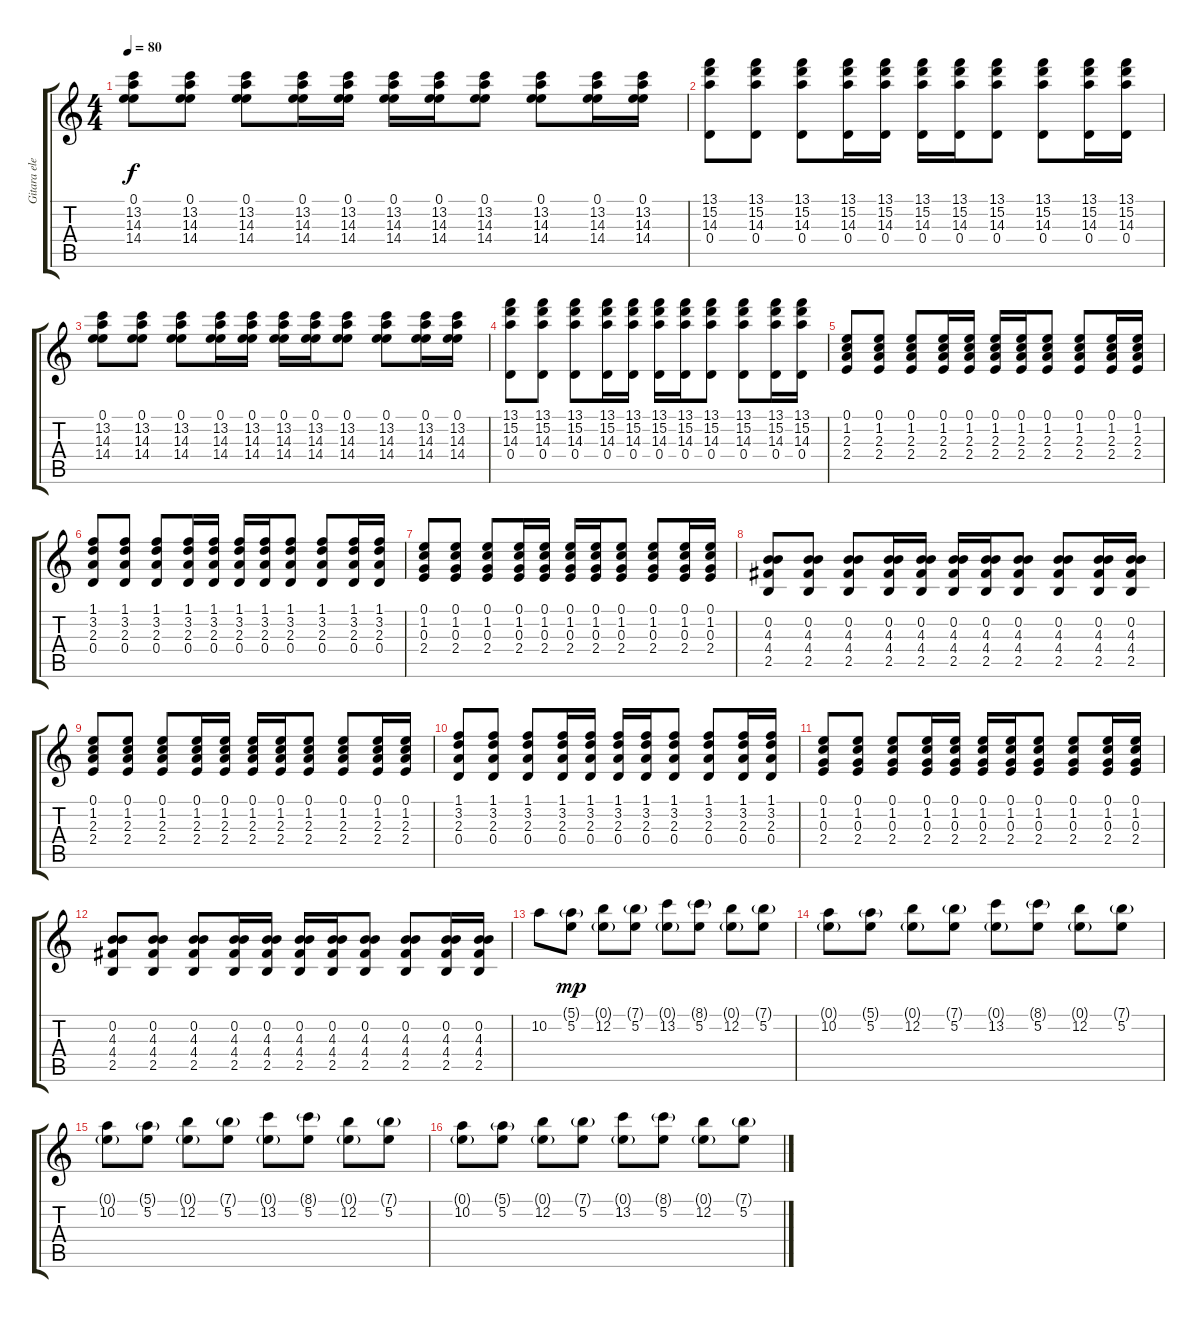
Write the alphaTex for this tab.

\track ("Gitara elektryczna (II)" "Gitara ele") {instrument acousticguitarnylon}
\staff {score tabs}
\tuning (E4 B3 G3 D3 A2 E2) {hide}
\ts (4 4)
\tempo 80
\clef g2
\ks c
(0.1 13.2 14.3 14.4).8{dy f} (0.1 13.2 14.3 14.4).8 (0.1 13.2 14.3 14.4).8 (0.1 13.2 14.3 14.4).16 (0.1 13.2 14.3 14.4).16 (0.1 13.2 14.3 14.4).16 (0.1 13.2 14.3 14.4).16 (0.1 13.2 14.3 14.4).8 (0.1 13.2 14.3 14.4).8 (0.1 13.2 14.3 14.4).16 (0.1 13.2 14.3 14.4).16 |
(13.1 15.2 14.3 0.4).8 (13.1 15.2 14.3 0.4).8 (13.1 15.2 14.3 0.4).8 (13.1 15.2 14.3 0.4).16 (13.1 15.2 14.3 0.4).16 (13.1 15.2 14.3 0.4).16 (13.1 15.2 14.3 0.4).16 (13.1 15.2 14.3 0.4).8 (13.1 15.2 14.3 0.4).8 (13.1 15.2 14.3 0.4).16 (13.1 15.2 14.3 0.4).16 |
(0.1 13.2 14.3 14.4).8 (0.1 13.2 14.3 14.4).8 (0.1 13.2 14.3 14.4).8 (0.1 13.2 14.3 14.4).16 (0.1 13.2 14.3 14.4).16 (0.1 13.2 14.3 14.4).16 (0.1 13.2 14.3 14.4).16 (0.1 13.2 14.3 14.4).8 (0.1 13.2 14.3 14.4).8 (0.1 13.2 14.3 14.4).16 (0.1 13.2 14.3 14.4).16 |
(13.1 15.2 14.3 0.4).8 (13.1 15.2 14.3 0.4).8 (13.1 15.2 14.3 0.4).8 (13.1 15.2 14.3 0.4).16 (13.1 15.2 14.3 0.4).16 (13.1 15.2 14.3 0.4).16 (13.1 15.2 14.3 0.4).16 (13.1 15.2 14.3 0.4).8 (13.1 15.2 14.3 0.4).8 (13.1 15.2 14.3 0.4).16 (13.1 15.2 14.3 0.4).16 |
(0.1 1.2 2.3 2.4).8 (0.1 1.2 2.3 2.4).8 (0.1 1.2 2.3 2.4).8 (0.1 1.2 2.3 2.4).16 (0.1 1.2 2.3 2.4).16 (0.1 1.2 2.3 2.4).16 (0.1 1.2 2.3 2.4).16 (0.1 1.2 2.3 2.4).8 (0.1 1.2 2.3 2.4).8 (0.1 1.2 2.3 2.4).16 (0.1 1.2 2.3 2.4).16 |
(1.1 3.2 2.3 0.4).8 (1.1 3.2 2.3 0.4).8 (1.1 3.2 2.3 0.4).8 (1.1 3.2 2.3 0.4).16 (1.1 3.2 2.3 0.4).16 (1.1 3.2 2.3 0.4).16 (1.1 3.2 2.3 0.4).16 (1.1 3.2 2.3 0.4).8 (1.1 3.2 2.3 0.4).8 (1.1 3.2 2.3 0.4).16 (1.1 3.2 2.3 0.4).16 |
(0.1 1.2 0.3 2.4).8 (0.1 1.2 0.3 2.4).8 (0.1 1.2 0.3 2.4).8 (0.1 1.2 0.3 2.4).16 (0.1 1.2 0.3 2.4).16 (0.1 1.2 0.3 2.4).16 (0.1 1.2 0.3 2.4).16 (0.1 1.2 0.3 2.4).8 (0.1 1.2 0.3 2.4).8 (0.1 1.2 0.3 2.4).16 (0.1 1.2 0.3 2.4).16 |
(0.2 4.3 4.4 2.5).8 (0.2 4.3 4.4 2.5).8 (0.2 4.3 4.4 2.5).8 (0.2 4.3 4.4 2.5).16 (0.2 4.3 4.4 2.5).16 (0.2 4.3 4.4 2.5).16 (0.2 4.3 4.4 2.5).16 (0.2 4.3 4.4 2.5).8 (0.2 4.3 4.4 2.5).8 (0.2 4.3 4.4 2.5).16 (0.2 4.3 4.4 2.5).16 |
(0.1 1.2 2.3 2.4).8 (0.1 1.2 2.3 2.4).8 (0.1 1.2 2.3 2.4).8 (0.1 1.2 2.3 2.4).16 (0.1 1.2 2.3 2.4).16 (0.1 1.2 2.3 2.4).16 (0.1 1.2 2.3 2.4).16 (0.1 1.2 2.3 2.4).8 (0.1 1.2 2.3 2.4).8 (0.1 1.2 2.3 2.4).16 (0.1 1.2 2.3 2.4).16 |
(1.1 3.2 2.3 0.4).8 (1.1 3.2 2.3 0.4).8 (1.1 3.2 2.3 0.4).8 (1.1 3.2 2.3 0.4).16 (1.1 3.2 2.3 0.4).16 (1.1 3.2 2.3 0.4).16 (1.1 3.2 2.3 0.4).16 (1.1 3.2 2.3 0.4).8 (1.1 3.2 2.3 0.4).8 (1.1 3.2 2.3 0.4).16 (1.1 3.2 2.3 0.4).16 |
(0.1 1.2 0.3 2.4).8 (0.1 1.2 0.3 2.4).8 (0.1 1.2 0.3 2.4).8 (0.1 1.2 0.3 2.4).16 (0.1 1.2 0.3 2.4).16 (0.1 1.2 0.3 2.4).16 (0.1 1.2 0.3 2.4).16 (0.1 1.2 0.3 2.4).8 (0.1 1.2 0.3 2.4).8 (0.1 1.2 0.3 2.4).16 (0.1 1.2 0.3 2.4).16 |
(0.2 4.3 4.4 2.5).8 (0.2 4.3 4.4 2.5).8 (0.2 4.3 4.4 2.5).8 (0.2 4.3 4.4 2.5).16 (0.2 4.3 4.4 2.5).16 (0.2 4.3 4.4 2.5).16 (0.2 4.3 4.4 2.5).16 (0.2 4.3 4.4 2.5).8 (0.2 4.3 4.4 2.5).8 (0.2 4.3 4.4 2.5).16 (0.2 4.3 4.4 2.5).16 |
10.2.8 (5.1{g} 5.2).8{dy mp} (0.1{g} 12.2).8 (7.1{g} 5.2).8 (0.1{g} 13.2).8 (8.1{g} 5.2).8 (0.1{g} 12.2).8 (7.1{g} 5.2).8 |
(0.1{g} 10.2).8 (5.1{g} 5.2).8 (0.1{g} 12.2).8 (7.1{g} 5.2).8 (0.1{g} 13.2).8 (8.1{g} 5.2).8 (0.1{g} 12.2).8 (7.1{g} 5.2).8 |
(0.1{g} 10.2).8 (5.1{g} 5.2).8 (0.1{g} 12.2).8 (7.1{g} 5.2).8 (0.1{g} 13.2).8 (8.1{g} 5.2).8 (0.1{g} 12.2).8 (7.1{g} 5.2).8 |
(0.1{g} 10.2).8 (5.1{g} 5.2).8 (0.1{g} 12.2).8 (7.1{g} 5.2).8 (0.1{g} 13.2).8 (8.1{g} 5.2).8 (0.1{g} 12.2).8 (7.1{g} 5.2).8
